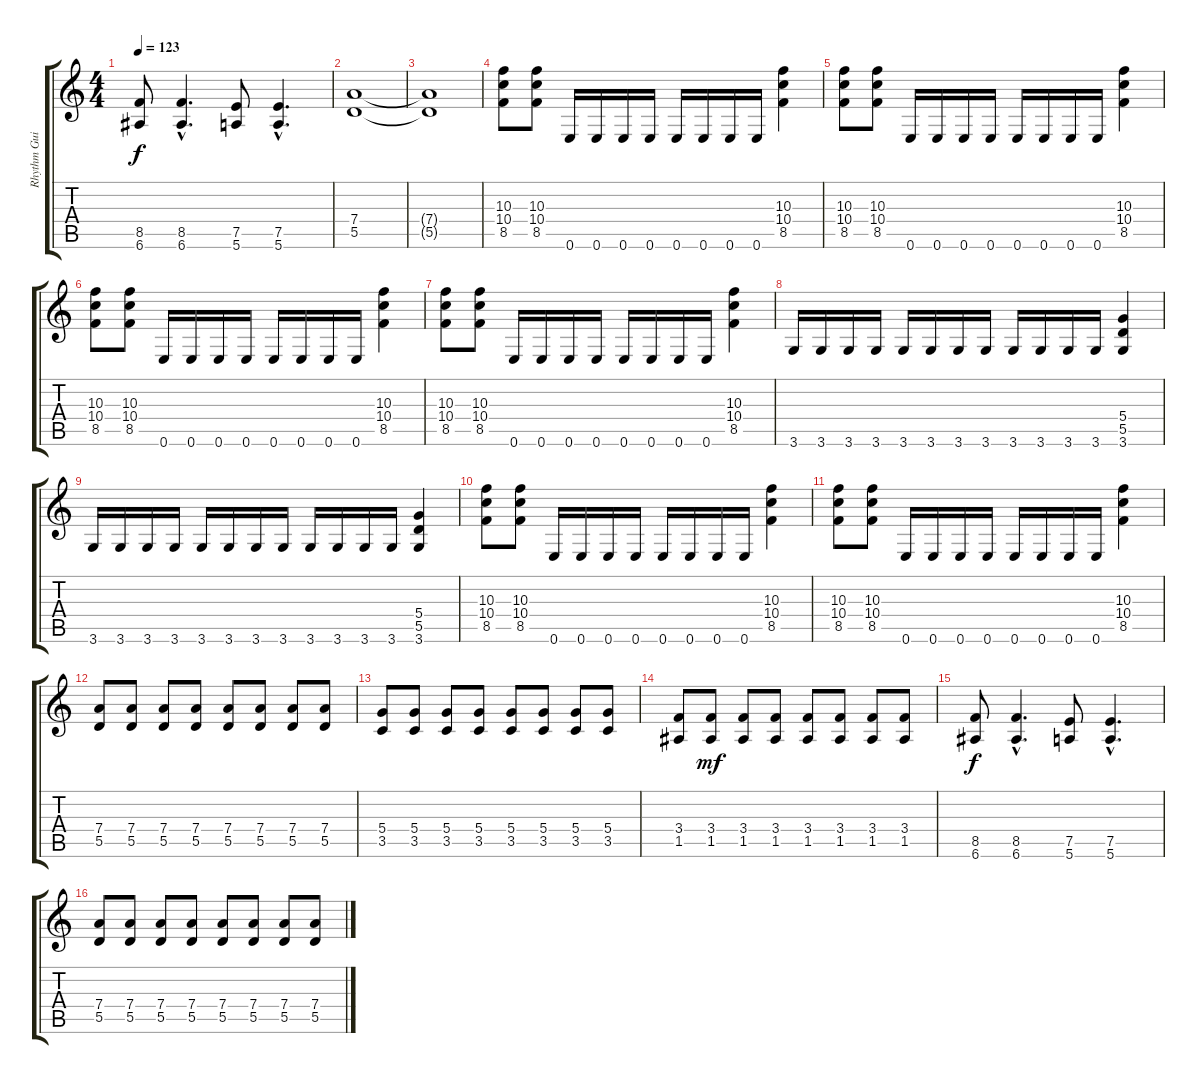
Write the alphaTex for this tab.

\track ("Rhythm Guitar II" "Rhythm Gui") {instrument overdrivenguitar}
\staff {score tabs}
\tuning (E4 B3 G3 D3 A2 E2) {hide}
\ts (4 4)
\tempo 123
\clef g2
\ks c
(8.5 6.6).8{dy f} (8.5{hac} 6.6{hac}).4{d} (7.5 5.6).8 (7.5{hac} 5.6{hac}).4{d} |
(7.4 5.5).1 |
(7.4{t} 5.5{t}).1 |
(10.3 10.4 8.5).8 (10.3 10.4 8.5).8 0.6.16 0.6.16 0.6.16 0.6.16 0.6.16 0.6.16 0.6.16 0.6.16 (10.3 10.4 8.5).4 |
(10.3 10.4 8.5).8 (10.3 10.4 8.5).8 0.6.16 0.6.16 0.6.16 0.6.16 0.6.16 0.6.16 0.6.16 0.6.16 (10.3 10.4 8.5).4 |
(10.3 10.4 8.5).8 (10.3 10.4 8.5).8 0.6.16 0.6.16 0.6.16 0.6.16 0.6.16 0.6.16 0.6.16 0.6.16 (10.3 10.4 8.5).4 |
(10.3 10.4 8.5).8 (10.3 10.4 8.5).8 0.6.16 0.6.16 0.6.16 0.6.16 0.6.16 0.6.16 0.6.16 0.6.16 (10.3 10.4 8.5).4 |
3.6.16 3.6.16 3.6.16 3.6.16 3.6.16 3.6.16 3.6.16 3.6.16 3.6.16 3.6.16 3.6.16 3.6.16 (5.4 5.5 3.6).4 |
3.6.16 3.6.16 3.6.16 3.6.16 3.6.16 3.6.16 3.6.16 3.6.16 3.6.16 3.6.16 3.6.16 3.6.16 (5.4 5.5 3.6).4 |
(10.3 10.4 8.5).8 (10.3 10.4 8.5).8 0.6.16 0.6.16 0.6.16 0.6.16 0.6.16 0.6.16 0.6.16 0.6.16 (10.3 10.4 8.5).4 |
(10.3 10.4 8.5).8 (10.3 10.4 8.5).8 0.6.16 0.6.16 0.6.16 0.6.16 0.6.16 0.6.16 0.6.16 0.6.16 (10.3 10.4 8.5).4 |
(7.4 5.5).8 (7.4 5.5).8 (7.4 5.5).8 (7.4 5.5).8 (7.4 5.5).8 (7.4 5.5).8 (7.4 5.5).8 (7.4 5.5).8 |
(5.4 3.5).8 (5.4 3.5).8 (5.4 3.5).8 (5.4 3.5).8 (5.4 3.5).8 (5.4 3.5).8 (5.4 3.5).8 (5.4 3.5).8 |
(3.4 1.5).8 (3.4 1.5).8{dy mf} (3.4 1.5).8 (3.4 1.5).8 (3.4 1.5).8 (3.4 1.5).8 (3.4 1.5).8 (3.4 1.5).8 |
(8.5 6.6).8{dy f} (8.5{hac} 6.6{hac}).4{d} (7.5 5.6).8 (7.5{hac} 5.6{hac}).4{d} |
(7.4 5.5).8 (7.4 5.5).8 (7.4 5.5).8 (7.4 5.5).8 (7.4 5.5).8 (7.4 5.5).8 (7.4 5.5).8 (7.4 5.5).8
